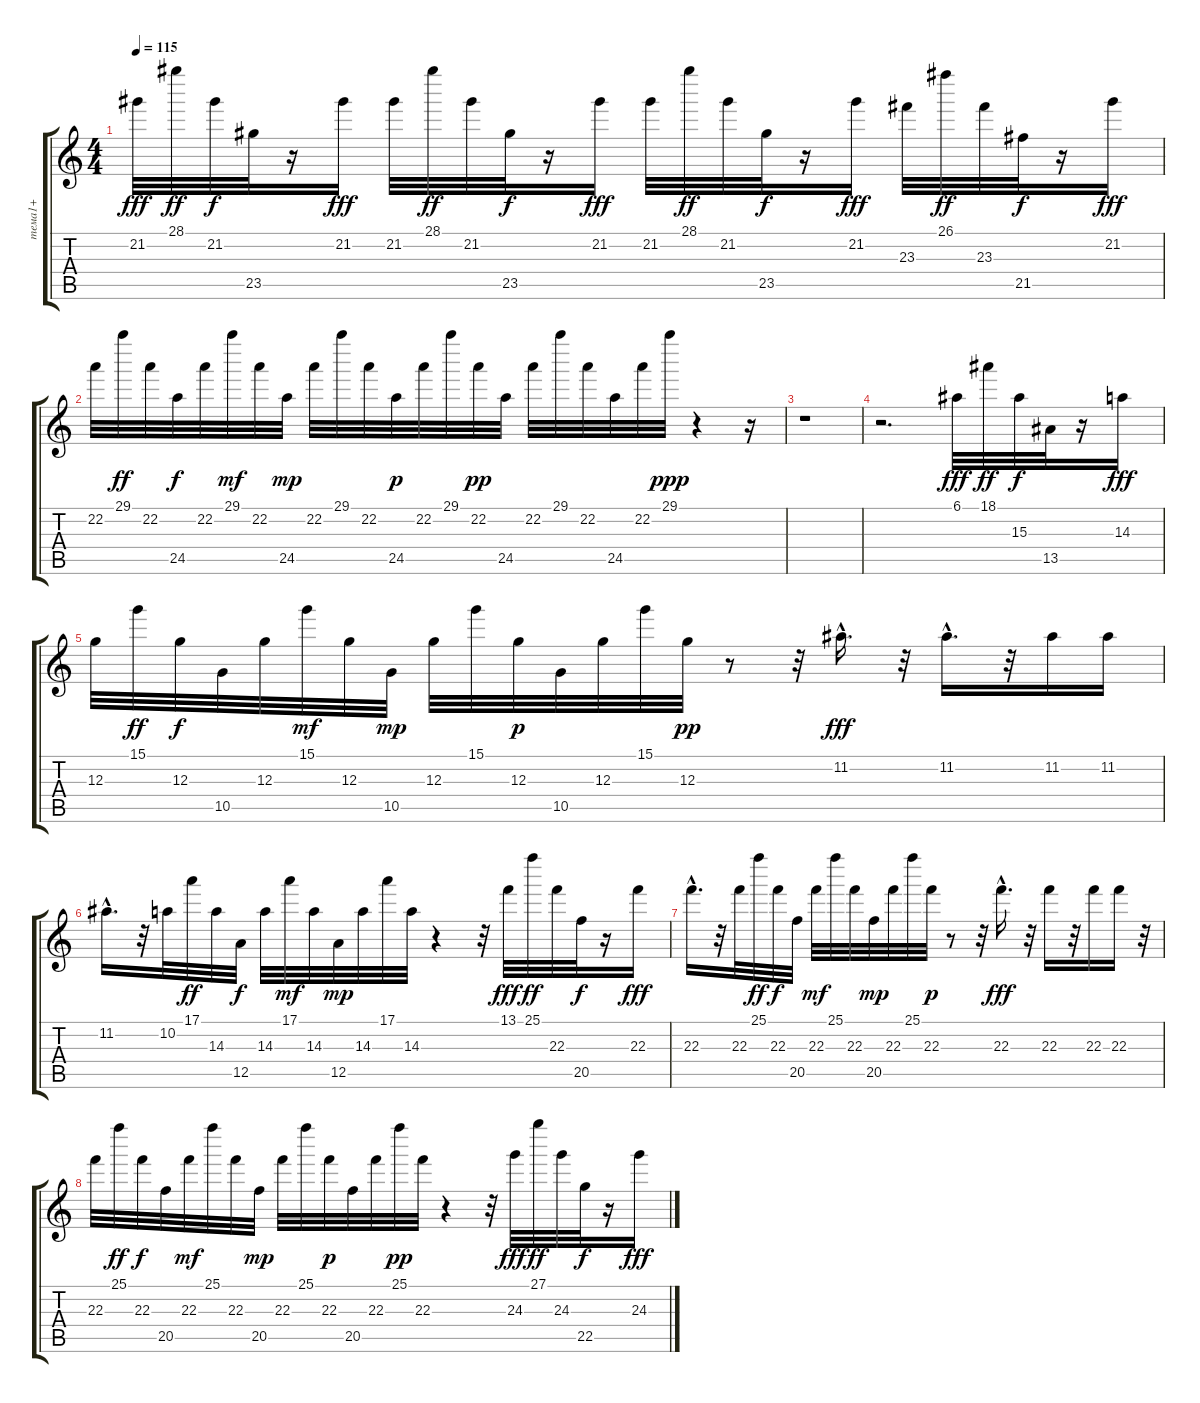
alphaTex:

\track ("тема1+" "тема1+") {instrument distortionguitar}
\staff {score tabs}
\tuning (E4 B3 G3 D3 A2 E2) {hide}
\ts (4 4)
\tempo 115
\clef g2
\ks c
21.2.32{dy fff} 28.1.32{dy ff} 21.2.32{dy f} 23.5.32 r.16 21.2.16{dy fff} 21.2.32 28.1.32{dy ff} 21.2.32 23.5.32{dy f} r.16 21.2.16{dy fff} 21.2.32 28.1.32{dy ff} 21.2.32 23.5.32{dy f} r.16 21.2.16{dy fff} 23.3.32 26.1.32{dy ff} 23.3.32 21.5.32{dy f} r.16 21.2.16{dy fff} |
22.2.32 29.1.32{dy ff} 22.2.32 24.5.32{dy f} 22.2.32 29.1.32{dy mf} 22.2.32 24.5.32{dy mp} 22.2.32 29.1.32 22.2.32 24.5.32{dy p balance 1} 22.2.32{balance 0} 29.1.32 22.2.32{dy pp} 24.5.32 22.2.32{balance 14} 29.1.32{balance 14} 22.2.32 24.5.32 22.2.32 29.1.32{dy ppp} r.4 r.16 |
r.1 |
r.2{d} 6.1.32{dy fff balance 7} 18.1.32{dy ff} 15.3.32{dy f} 13.5.32 r.16 14.3.16{dy fff} |
12.3.32 15.1.32{dy ff} 12.3.32{dy f} 10.5.32 12.3.32 15.1.32{dy mf} 12.3.32 10.5.32{dy mp} 12.3.32 15.1.32 12.3.32{dy p} 10.5.32 12.3.32 15.1.32 12.3.32{dy pp} r.8 r.32 11.2{hac}.16{d dy fff} r.32 11.2{hac}.16{d} r.32 11.2.16 11.2.16 |
11.2{hac}.16{d} r.32 10.2.32 17.1.32{dy ff} 14.3.32 12.5.32{dy f} 14.3.32 17.1.32{dy mf} 14.3.32 12.5.32{dy mp} 14.3.32 17.1.32 14.3.32 r.4 r.32 13.1.32{dy fff} 25.1.32{dy ff} 22.3.32 20.5.32{dy f} r.16 22.3.16{dy fff} |
22.3{hac}.16{d} r.32 22.3.32 25.1.32{dy ff} 22.3.32{dy f} 20.5.32 22.3.32{dy mf} 25.1.32 22.3.32 20.5.32{dy mp} 22.3.32 25.1.32 22.3.32{dy p} r.8 r.32 22.3{hac}.16{d dy fff} r.32 22.3.16 r.32 22.3.16 22.3.16 r.32 |
22.3.32 25.1.32{dy ff} 22.3.32{dy f} 20.5.32 22.3.32{dy mf} 25.1.32 22.3.32 20.5.32{dy mp} 22.3.32 25.1.32 22.3.32{dy p} 20.5.32 22.3.32 25.1.32{dy pp} 22.3.32 r.4 r.32 24.3.32{dy fff} 27.1.32{dy ff} 24.3.32 22.5.32{dy f} r.16 24.3.16{dy fff}
